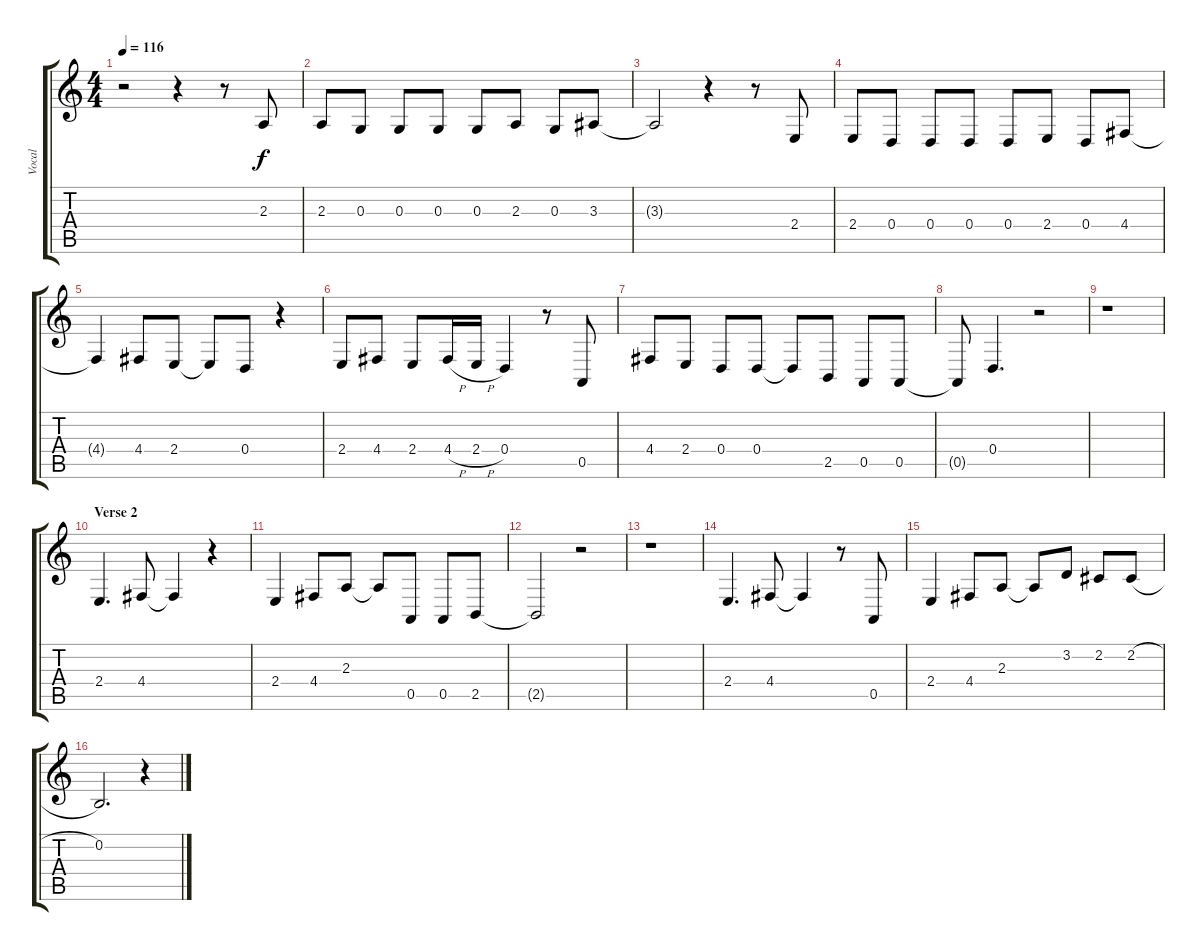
\track ("Vocal" "Vocal") {instrument altosax}
\staff {score tabs}
\tuning (E4 B3 G3 D3 A2 E2) {hide}
\ts (4 4)
\tempo 116
\clef g2
\ks c
r.2{dy f} r.4 r.8 2.3.8 |
2.3.8 0.3.8 0.3.8 0.3.8 0.3.8 2.3.8 0.3.8 3.3.8 |
3.3{t}.2 r.4 r.8 2.4.8 |
2.4.8 0.4.8 0.4.8 0.4.8 0.4.8 2.4.8 0.4.8 4.4.8 |
4.4{t}.4 4.4.8 2.4.8 2.4{t}.8 0.4.8 r.4 |
2.4.8 4.4.8 2.4.8 4.4{h}.16 2.4{h}.16 0.4.4 r.8 0.5.8 |
4.4.8 2.4.8 0.4.8 0.4.8 0.4{t}.8 2.5.8 0.5.8 0.5.8 |
0.5{t}.8 0.4.4{d} r.2 |
r.1 |
\section ("" "Verse 2")
2.4.4{d} 4.4.8 4.4{t}.4 r.4 |
2.4.4 4.4.8 2.3.8 2.3{t}.8 0.5.8 0.5.8 2.5.8 |
2.5{t}.2 r.2 |
r.1 |
2.4.4{d} 4.4.8 4.4{t}.4 r.8 0.5.8 |
2.4.4 4.4.8 2.3.8 2.3{t}.8 3.2.8 2.2.8 2.2{h}.8 |
0.2.2{d} r.4
